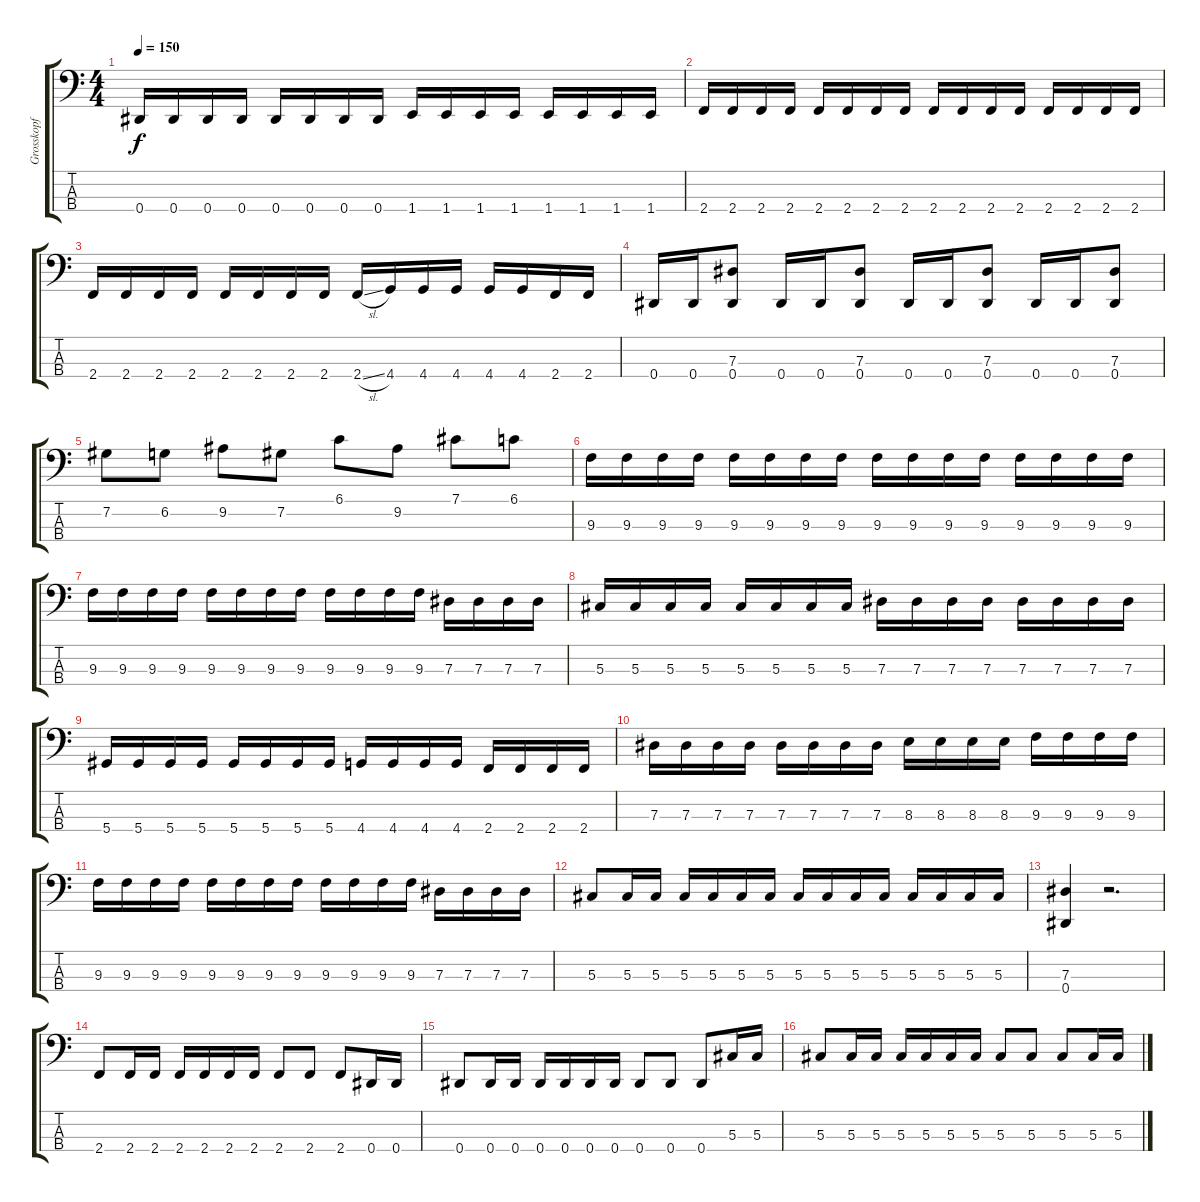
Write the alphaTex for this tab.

\track ("Grosskopf" "Grosskopf") {instrument electricbassfinger}
\staff {score tabs}
\tuning (Gb2 Db2 Ab1 Eb1) {hide}
\ts (4 4)
\tempo 150
\clef f4
\ks c
0.4.16{dy f} 0.4.16 0.4.16 0.4.16 0.4.16 0.4.16 0.4.16 0.4.16 1.4.16 1.4.16 1.4.16 1.4.16 1.4.16 1.4.16 1.4.16 1.4.16 |
2.4.16 2.4.16 2.4.16 2.4.16 2.4.16 2.4.16 2.4.16 2.4.16 2.4.16 2.4.16 2.4.16 2.4.16 2.4.16 2.4.16 2.4.16 2.4.16 |
2.4.16 2.4.16 2.4.16 2.4.16 2.4.16 2.4.16 2.4.16 2.4.16 2.4{sl}.16 4.4.16 4.4.16 4.4.16 4.4.16 4.4.16 2.4.16 2.4.16 |
0.4.16 0.4.16 (7.3 0.4).8 0.4.16 0.4.16 (7.3 0.4).8 0.4.16 0.4.16 (7.3 0.4).8 0.4.16 0.4.16 (7.3 0.4).8 |
7.2.8 6.2.8 9.2.8 7.2.8 6.1.8 9.2.8 7.1.8 6.1.8 |
9.3.16 9.3.16 9.3.16 9.3.16 9.3.16 9.3.16 9.3.16 9.3.16 9.3.16 9.3.16 9.3.16 9.3.16 9.3.16 9.3.16 9.3.16 9.3.16 |
9.3.16 9.3.16 9.3.16 9.3.16 9.3.16 9.3.16 9.3.16 9.3.16 9.3.16 9.3.16 9.3.16 9.3.16 7.3.16 7.3.16 7.3.16 7.3.16 |
5.3.16 5.3.16 5.3.16 5.3.16 5.3.16 5.3.16 5.3.16 5.3.16 7.3.16 7.3.16 7.3.16 7.3.16 7.3.16 7.3.16 7.3.16 7.3.16 |
5.4.16 5.4.16 5.4.16 5.4.16 5.4.16 5.4.16 5.4.16 5.4.16 4.4.16 4.4.16 4.4.16 4.4.16 2.4.16 2.4.16 2.4.16 2.4.16 |
7.3.16 7.3.16 7.3.16 7.3.16 7.3.16 7.3.16 7.3.16 7.3.16 8.3.16 8.3.16 8.3.16 8.3.16 9.3.16 9.3.16 9.3.16 9.3.16 |
9.3.16 9.3.16 9.3.16 9.3.16 9.3.16 9.3.16 9.3.16 9.3.16 9.3.16 9.3.16 9.3.16 9.3.16 7.3.16 7.3.16 7.3.16 7.3.16 |
5.3.8 5.3.16 5.3.16 5.3.16 5.3.16 5.3.16 5.3.16 5.3.16 5.3.16 5.3.16 5.3.16 5.3.16 5.3.16 5.3.16 5.3.16 |
(7.3 0.4).4 r.2{d} |
2.4.8 2.4.16 2.4.16 2.4.16 2.4.16 2.4.16 2.4.16 2.4.8 2.4.8 2.4.8 0.4.16 0.4.16 |
0.4.8 0.4.16 0.4.16 0.4.16 0.4.16 0.4.16 0.4.16 0.4.8 0.4.8 0.4.8 5.3.16 5.3.16 |
5.3.8 5.3.16 5.3.16 5.3.16 5.3.16 5.3.16 5.3.16 5.3.8 5.3.8 5.3.8 5.3.16 5.3.16
